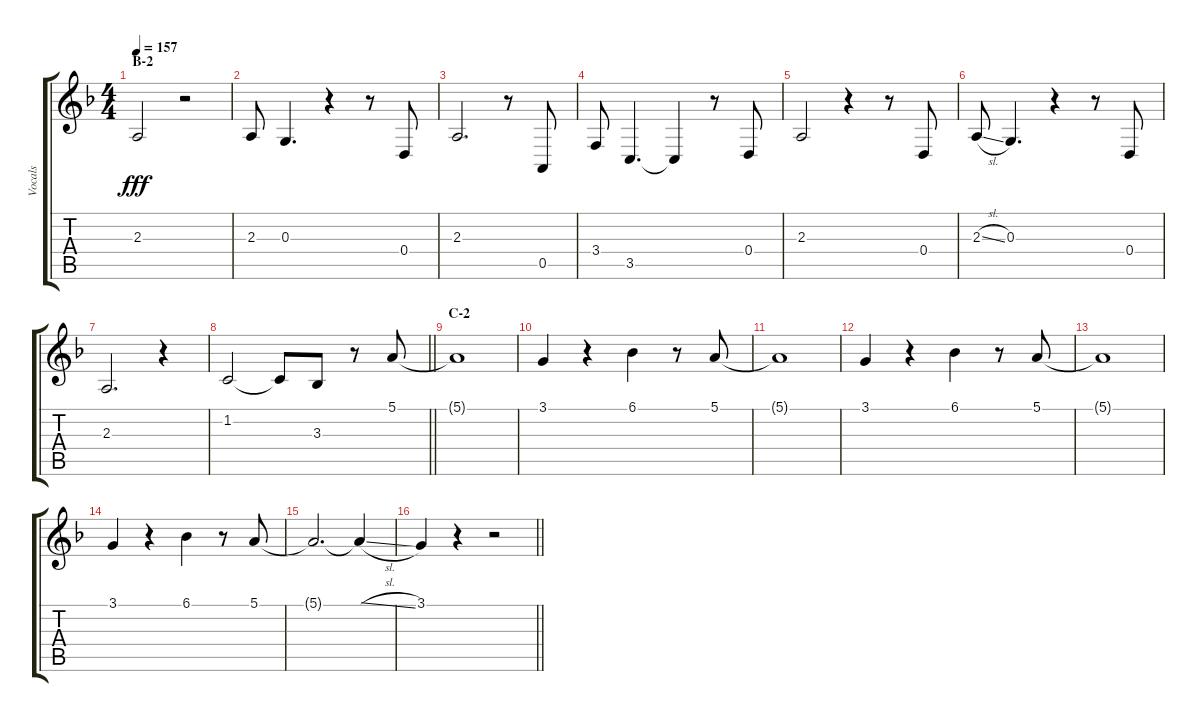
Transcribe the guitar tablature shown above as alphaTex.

\track ("Vocals" "Vocals") {instrument voiceoohs}
\staff {score tabs}
\tuning (E4 B3 G3 D3 A2 E2) {hide}
\ts (4 4)
\section ("" "B-2")
\tempo 157
\clef g2
\ks f
2.3{t}.2{dy fff} r.2 |
2.3.8 0.3.4{d} r.4 r.8 0.4.8 |
2.3.2{d} r.8 0.5.8 |
3.4.8 3.5.4{d} 3.5{t}.4 r.8 0.4.8 |
2.3.2 r.4 r.8 0.4.8 |
2.3{sl}.8 0.3.4{d} r.4 r.8 0.4.8 |
2.3.2{d} r.4 |
\barLineRight lightlight
1.2.2 1.2{t}.8 3.3.8 r.8 5.1.8 |
\section ("" "C-2")
5.1{t}.1 |
3.1.4 r.4 6.1.4 r.8 5.1.8 |
5.1{t}.1 |
3.1.4 r.4 6.1.4 r.8 5.1.8 |
5.1{t}.1 |
3.1.4 r.4 6.1.4 r.8 5.1.8 |
5.1{t}.2{d} 5.1{sl t}.4 |
\barLineRight lightlight
3.1.4 r.4 r.2
